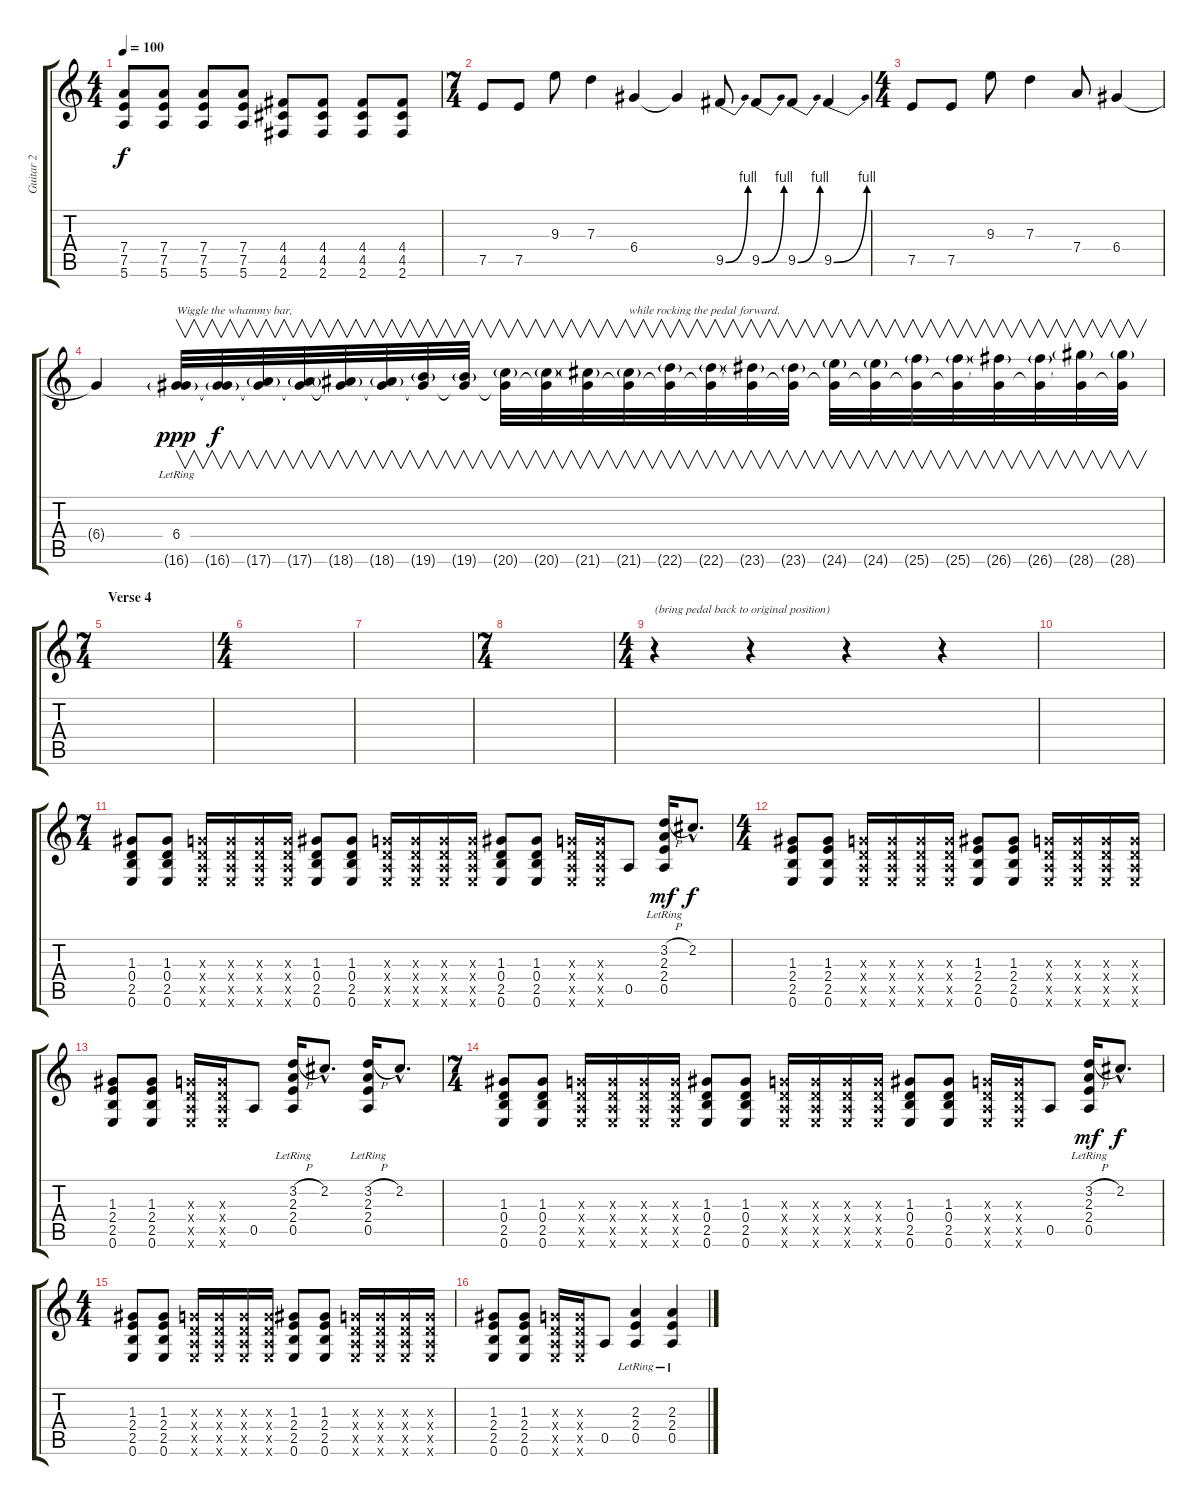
\track ("Guitar 2" "Guitar 2") {instrument overdrivenguitar}
\staff {score tabs}
\tuning (E4 B3 G3 D3 A2 E2) {hide}
\ts (4 4)
\tempo 100
\clef g2
\ks c
(7.4 7.5 5.6).8{dy f} (7.4 7.5 5.6).8 (7.4 7.5 5.6).8 (7.4 7.5 5.6).8 (4.4 4.5 2.6).8 (4.4 4.5 2.6).8 (4.4 4.5 2.6).8 (4.4 4.5 2.6).8 |
\ts (7 4)
7.5.8 7.5.8 9.3.8 7.3.4 6.4.4 6.4{t}.4 9.5{be (bend 0 0 60 4)}.8 9.5{be (bend 0 0 60 4)}.8 9.5{be (bend 0 0 60 4)}.8 9.5{be (bend 0 0 60 4)}.4 |
\ts (4 4)
7.5.8 7.5.8 9.3.8 7.3.4 7.4.8 6.4.4 |
6.4{t}.4 (6.4{lr} 16.6{g}).32{v txt "Wiggle the whammy bar, " dy ppp} (6.4{t} 16.6{g}).32{v dy f} (6.4{t} 17.6{g}).32{v} (6.4{t} 17.6{g}).32{v} (6.4{t} 18.6{g}).32{v} (6.4{t} 18.6{g}).32{v} (6.4{t} 19.6{g}).32{v} (6.4{t} 19.6{g}).32{v} (6.4{t} 20.6{g}).32{v} (6.4{t} 20.6{g}).32{v} (6.4{t} 21.6{g}).32{v} (6.4{t} 21.6{g}).32{v txt "while rocking the pedal forward."} (6.4{t} 22.6{g}).32{v} (6.4{t} 22.6{g}).32{v} (6.4{t} 23.6{g}).32{v} (6.4{t} 23.6{g}).32{v} (6.4{t} 24.6{g}).32{v} (6.4{t} 24.6{g}).32{v} (6.4{t} 25.6{g}).32{v} (6.4{t} 25.6{g}).32{v} (6.4{t} 26.6{g}).32{v} (6.4{t} 26.6{g}).32{v} (6.4{t} 28.6{g}).32{v} (6.4{t} 28.6{g}).32{v} |
\ts (7 4)
\section ("" "Verse 4")
|
\ts (4 4)
|
|
\ts (7 4)
|
\ts (4 4)
r.4{txt "(bring pedal back to original position)"} r.4 r.4 r.4 |
|
\ts (7 4)
(1.3 0.4 2.5 0.6).8{volume 11} (1.3 0.4 2.5 0.6).8 (0.3{x} 0.4{x} 0.5{x} 0.6{x}).16 (0.3{x} 0.4{x} 0.5{x} 0.6{x}).16 (0.3{x} 0.4{x} 0.5{x} 0.6{x}).16 (0.3{x} 0.4{x} 0.5{x} 0.6{x}).16 (1.3 0.4 2.5 0.6).8 (1.3 0.4 2.5 0.6).8 (0.3{x} 0.4{x} 0.5{x} 0.6{x}).16 (0.3{x} 0.4{x} 0.5{x} 0.6{x}).16 (0.3{x} 0.4{x} 0.5{x} 0.6{x}).16 (0.3{x} 0.4{x} 0.5{x} 0.6{x}).16 (1.3 0.4 2.5 0.6).8 (1.3 0.4 2.5 0.6).8 (0.3{x} 0.4{x} 0.5{x} 0.6{x}).16 (0.3{x} 0.4{x} 0.5{x} 0.6{x}).16 0.5.8 (3.2{h} 2.3{lr} 2.4{lr} 0.5{lr}).16{dy mf} 2.2{hac}.8{d dy f} |
\ts (4 4)
(1.3 2.4 2.5 0.6).8 (1.3 2.4 2.5 0.6).8 (0.3{x} 0.4{x} 0.5{x} 0.6{x}).16 (0.3{x} 0.4{x} 0.5{x} 0.6{x}).16 (0.3{x} 0.4{x} 0.5{x} 0.6{x}).16 (0.3{x} 0.4{x} 0.5{x} 0.6{x}).16 (1.3 2.4 2.5 0.6).8 (1.3 2.4 2.5 0.6).8 (0.3{x} 0.4{x} 0.5{x} 0.6{x}).16 (0.3{x} 0.4{x} 0.5{x} 0.6{x}).16 (0.3{x} 0.4{x} 0.5{x} 0.6{x}).16 (0.3{x} 0.4{x} 0.5{x} 0.6{x}).16 |
(1.3 2.4 2.5 0.6).8 (1.3 2.4 2.5 0.6).8 (0.3{x} 0.4{x} 0.5{x} 0.6{x}).16 (0.3{x} 0.4{x} 0.5{x} 0.6{x}).16 0.5.8 (3.2{h} 2.3{lr} 2.4{lr} 0.5{lr}).16 2.2{hac}.8{d} (3.2{h} 2.3{lr} 2.4{lr} 0.5{lr}).16 2.2{hac}.8{d} |
\ts (7 4)
(1.3 0.4 2.5 0.6).8 (1.3 0.4 2.5 0.6).8 (0.3{x} 0.4{x} 0.5{x} 0.6{x}).16 (0.3{x} 0.4{x} 0.5{x} 0.6{x}).16 (0.3{x} 0.4{x} 0.5{x} 0.6{x}).16 (0.3{x} 0.4{x} 0.5{x} 0.6{x}).16 (1.3 0.4 2.5 0.6).8 (1.3 0.4 2.5 0.6).8 (0.3{x} 0.4{x} 0.5{x} 0.6{x}).16 (0.3{x} 0.4{x} 0.5{x} 0.6{x}).16 (0.3{x} 0.4{x} 0.5{x} 0.6{x}).16 (0.3{x} 0.4{x} 0.5{x} 0.6{x}).16 (1.3 0.4 2.5 0.6).8 (1.3 0.4 2.5 0.6).8 (0.3{x} 0.4{x} 0.5{x} 0.6{x}).16 (0.3{x} 0.4{x} 0.5{x} 0.6{x}).16 0.5.8 (3.2{h} 2.3{lr} 2.4{lr} 0.5{lr}).16{dy mf} 2.2{hac}.8{d dy f} |
\ts (4 4)
(1.3 2.4 2.5 0.6).8 (1.3 2.4 2.5 0.6).8 (0.3{x} 0.4{x} 0.5{x} 0.6{x}).16 (0.3{x} 0.4{x} 0.5{x} 0.6{x}).16 (0.3{x} 0.4{x} 0.5{x} 0.6{x}).16 (0.3{x} 0.4{x} 0.5{x} 0.6{x}).16 (1.3 2.4 2.5 0.6).8 (1.3 2.4 2.5 0.6).8 (0.3{x} 0.4{x} 0.5{x} 0.6{x}).16 (0.3{x} 0.4{x} 0.5{x} 0.6{x}).16 (0.3{x} 0.4{x} 0.5{x} 0.6{x}).16 (0.3{x} 0.4{x} 0.5{x} 0.6{x}).16 |
(1.3 2.4 2.5 0.6).8 (1.3 2.4 2.5 0.6).8 (0.3{x} 0.4{x} 0.5{x} 0.6{x}).16 (0.3{x} 0.4{x} 0.5{x} 0.6{x}).16 0.5.8 (2.3{lr} 2.4{lr} 0.5{lr}).4 (2.3{lr} 2.4{lr} 0.5{lr}).4
